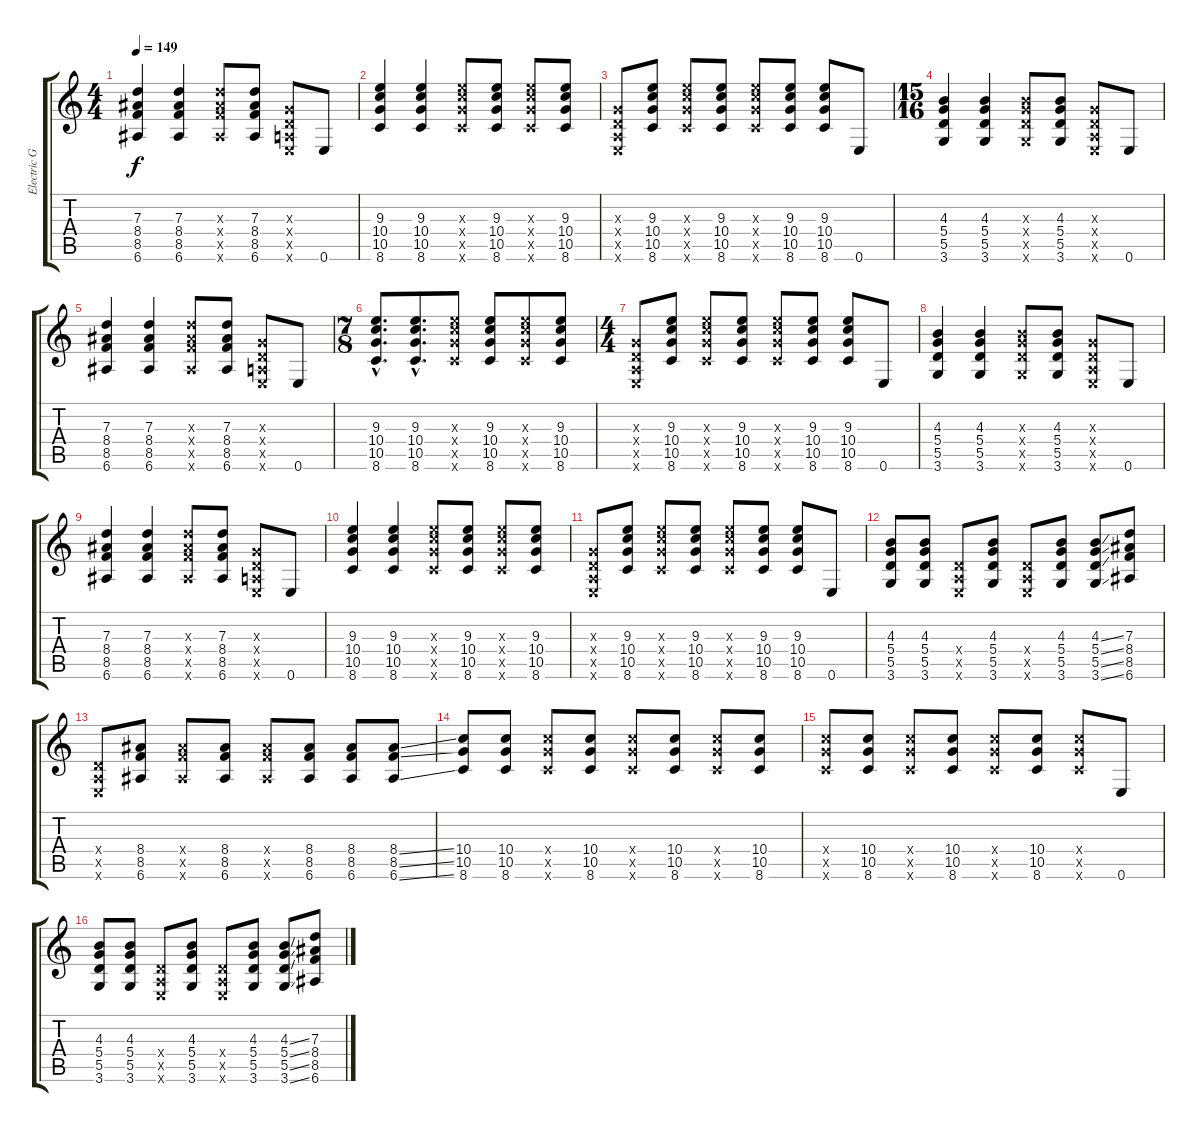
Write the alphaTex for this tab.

\track ("Electric Guitar 2" "Electric G") {instrument electricguitarclean}
\staff {score tabs}
\tuning (E4 B3 G3 D3 A2 E2) {hide}
\ts (4 4)
\tempo 149
\clef g2
\ks c
(7.3 8.4 8.5 6.6).4{dy f} (7.3 8.4 8.5 6.6).4 (7.3{x} 8.4{x} 8.5{x} 6.6{x}).8 (7.3 8.4 8.5 6.6).8 (0.3{x} 0.4{x} 0.5{x} 0.6{x}).8 0.6.8 |
(9.3 10.4 10.5 8.6).4 (9.3 10.4 10.5 8.6).4 (9.3{x} 10.4{x} 10.5{x} 8.6{x}).8 (9.3 10.4 10.5 8.6).8 (9.3{x} 10.4{x} 10.5{x} 8.6{x}).8 (9.3 10.4 10.5 8.6).8 |
(0.3{x} 0.4{x} 0.5{x} 0.6{x}).8 (9.3 10.4 10.5 8.6).8 (9.3{x} 10.4{x} 10.5{x} 8.6{x}).8 (9.3 10.4 10.5 8.6).8 (9.3{x} 10.4{x} 10.5{x} 8.6{x}).8 (9.3 10.4 10.5 8.6).8 (9.3 10.4 10.5 8.6).8 0.6.8 |
\ts (15 16)
(4.3 5.4 5.5 3.6).4 (4.3 5.4 5.5 3.6).4 (4.3{x} 5.4{x} 5.5{x} 3.6{x}).8 (4.3 5.4 5.5 3.6).8 (0.3{x} 0.4{x} 0.5{x} 0.6{x}).8 0.6.8 |
(7.3 8.4 8.5 6.6).4 (7.3 8.4 8.5 6.6).4 (7.3{x} 8.4{x} 8.5{x} 6.6{x}).8 (7.3 8.4 8.5 6.6).8 (0.3{x} 0.4{x} 0.5{x} 0.6{x}).8 0.6.8 |
\ts (7 8)
(9.3{hac} 10.4{hac} 10.5{hac} 8.6{hac}).8{d} (9.3{hac} 10.4{hac} 10.5{hac} 8.6{hac}).8{d} (9.3{x} 10.4{x} 10.5{x} 8.6{x}).8 (9.3 10.4 10.5 8.6).8 (9.3{x} 10.4{x} 10.5{x} 8.6{x}).8 (9.3 10.4 10.5 8.6).8 |
\ts (4 4)
(0.3{x} 0.4{x} 0.5{x} 0.6{x}).8 (9.3 10.4 10.5 8.6).8 (9.3{x} 10.4{x} 10.5{x} 8.6{x}).8 (9.3 10.4 10.5 8.6).8 (9.3{x} 10.4{x} 10.5{x} 8.6{x}).8 (9.3 10.4 10.5 8.6).8 (9.3 10.4 10.5 8.6).8 0.6.8 |
(4.3 5.4 5.5 3.6).4 (4.3 5.4 5.5 3.6).4 (4.3{x} 5.4{x} 5.5{x} 3.6{x}).8 (4.3 5.4 5.5 3.6).8 (0.3{x} 0.4{x} 0.5{x} 0.6{x}).8 0.6.8 |
(7.3 8.4 8.5 6.6).4 (7.3 8.4 8.5 6.6).4 (7.3{x} 8.4{x} 8.5{x} 6.6{x}).8 (7.3 8.4 8.5 6.6).8 (0.3{x} 0.4{x} 0.5{x} 0.6{x}).8 0.6.8 |
(9.3 10.4 10.5 8.6).4 (9.3 10.4 10.5 8.6).4 (9.3{x} 10.4{x} 10.5{x} 8.6{x}).8 (9.3 10.4 10.5 8.6).8 (9.3{x} 10.4{x} 10.5{x} 8.6{x}).8 (9.3 10.4 10.5 8.6).8 |
(0.3{x} 0.4{x} 0.5{x} 0.6{x}).8 (9.3 10.4 10.5 8.6).8 (9.3{x} 10.4{x} 10.5{x} 8.6{x}).8 (9.3 10.4 10.5 8.6).8 (9.3{x} 10.4{x} 10.5{x} 8.6{x}).8 (9.3 10.4 10.5 8.6).8 (9.3 10.4 10.5 8.6).8 0.6.8 |
(4.3 5.4 5.5 3.6).8 (4.3 5.4 5.5 3.6).8 (0.4{x} 0.5{x} 0.6{x}).8 (4.3 5.4 5.5 3.6).8 (0.4{x} 0.5{x} 0.6{x}).8 (4.3 5.4 5.5 3.6).8 (4.3{ss} 5.4{ss} 5.5{ss} 3.6{ss}).8 (7.3 8.4 8.5 6.6).8 |
(0.4{x} 0.5{x} 0.6{x}).8 (8.4 8.5 6.6).8 (8.4{x} 8.5{x} 6.6{x}).8 (8.4 8.5 6.6).8 (8.4{x} 8.5{x} 6.6{x}).8 (8.4 8.5 6.6).8 (8.4 8.5 6.6).8 (8.4{ss} 8.5{ss} 6.6{ss}).8 |
(10.4 10.5 8.6).8 (10.4 10.5 8.6).8 (10.4{x} 10.5{x} 8.6{x}).8 (10.4 10.5 8.6).8 (10.4{x} 10.5{x} 8.6{x}).8 (10.4 10.5 8.6).8 (10.4{x} 10.5{x} 8.6{x}).8 (10.4 10.5 8.6).8 |
(10.4{x} 10.5{x} 8.6{x}).8 (10.4 10.5 8.6).8 (10.4{x} 10.5{x} 8.6{x}).8 (10.4 10.5 8.6).8 (10.4{x} 10.5{x} 8.6{x}).8 (10.4 10.5 8.6).8 (10.4{x} 10.5{x} 8.6{x}).8 0.6.8 |
(4.3 5.4 5.5 3.6).8 (4.3 5.4 5.5 3.6).8 (0.4{x} 0.5{x} 0.6{x}).8 (4.3 5.4 5.5 3.6).8 (0.4{x} 0.5{x} 0.6{x}).8 (4.3 5.4 5.5 3.6).8 (4.3{ss} 5.4{ss} 5.5{ss} 3.6{ss}).8 (7.3 8.4 8.5 6.6).8
